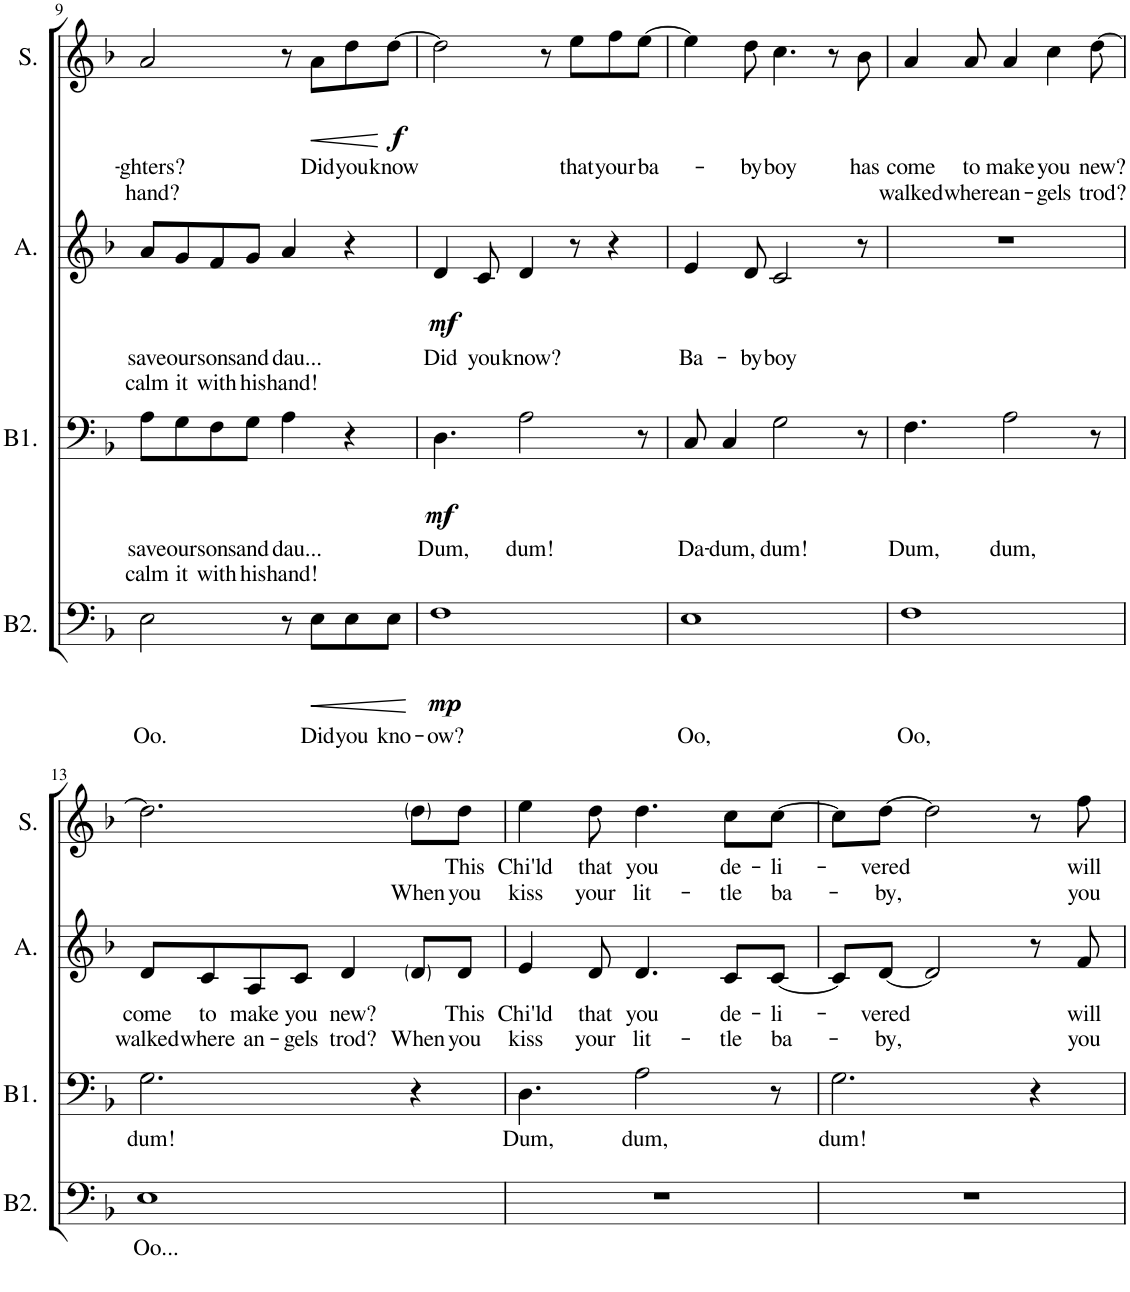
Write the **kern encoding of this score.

**kern	**text	**dynam	**kern	**text	**text	**dynam	**kern	**text	**text	**dynam	**kern	**text	**text	**dynam
*part4	*part4	*part4	*part3	*part3	*part3	*part3	*part2	*part2	*part2	*part2	*part1	*part1	*part1	*part1
*staff4	*staff4	*staff4	*staff3	*staff3	*staff3	*staff3	*staff2	*staff2	*staff2	*staff2	*staff1	*staff1	*staff1	*staff1
*I"Baritone 2	*	*	*I"Baritone 1	*	*	*	*I"Alto	*	*	*	*I"Soprano	*	*	*
*I'B2.	*	*	*I'B1.	*	*	*	*I'A.	*	*	*	*I'S.	*	*	*
!!LO:PB:g=z
*clefF4	*	*	*clefF4	*	*	*	*clefG2	*	*	*	*clefG2	*	*	*
*k[b-]	*	*	*k[b-]	*	*	*	*k[b-]	*	*	*	*k[b-]	*	*	*
*M4/4	*	*	*M4/4	*	*	*	*M4/4	*	*	*	*M4/4	*	*	*
=9	=9	=9	=9	=9	=9	=9	=9	=9	=9	=9	=9	=9	=9	=9
!	!LO:LY:b	!	!	!LO:LY:b	!LO:LY:b	!	!	!LO:LY:b	!LO:LY:b	!	!	!LO:LY:b	!LO:LY:b	!
2E\	Oo.	.	8A\L	save	calm	.	8a/L	save	calm	.	2a/	-ghters?	hand?	.
!	!	!	!	!LO:LY:b	!LO:LY:b	!	!	!LO:LY:b	!LO:LY:b	!	!	!	!	!
.	.	.	8G\	our	it	.	8g/	our	it	.	.	.	.	.
!	!	!	!	!LO:LY:b	!LO:LY:b	!	!	!LO:LY:b	!LO:LY:b	!	!	!	!	!
.	.	.	8F\	sons	with	.	8f/	sons	with	.	.	.	.	.
!	!	!	!	!LO:LY:b	!LO:LY:b	!	!	!LO:LY:b	!LO:LY:b	!	!	!	!	!
.	.	.	8G\J	and	his	.	8g/J	and	his	.	.	.	.	.
!	!	!	!	!LO:LY:b	!LO:LY:b	!	!	!LO:LY:b	!LO:LY:b	!	!	!	!	!
8r	.	.	4A\	dau...	hand!	.	4a/	dau...	hand!	.	8r	.	.	.
!	!LO:LY:b	!LO:HP:b	!	!	!	!	!	!	!	!	!	!LO:LY:b	!	!LO:HP:b
8E\L	Did	<	.	.	.	.	.	.	.	.	8a\L	Did	.	<
!	!LO:LY:b	!	!	!	!	!	!	!	!	!	!	!LO:LY:b	!	!
8E\	you	.	4r	.	.	.	4r	.	.	.	8dd\	you	.	.
!	!LO:LY:b	!	!	!	!	!	!	!	!	!	!	!LO:LY:b	!	!LO:DY:n=1:b
8E\J	kno-	.	.	.	.	.	.	.	.	.	[8dd\J	know	.	[ f
.	.	[	.	.	.	.	.	.	.	.	.	.	.	.
=10	=10	=10	=10	=10	=10	=10	=10	=10	=10	=10	=10	=10	=10	=10
!	!LO:LY:b	!LO:DY:b	!	!LO:LY:b	!	!LO:DY:b	!	!LO:LY:b	!	!LO:DY:b	!	!	!	!
1F	-ow?	mp	4.D\	Dum,	.	mf	4d/	Did	.	mf	2dd\]	.	.	.
!	!	!	!	!	!	!	!	!LO:LY:b	!	!	!	!	!	!
.	.	.	.	.	.	.	8c/	you	.	.	.	.	.	.
!	!	!	!	!LO:LY:b	!	!	!	!LO:LY:b	!	!	!	!	!	!
.	.	.	2A\	dum!	.	.	4d/	know?	.	.	.	.	.	.
.	.	.	.	.	.	.	.	.	.	.	8r	.	.	.
!	!	!	!	!	!	!	!	!	!	!	!	!LO:LY:b	!	!
.	.	.	.	.	.	.	8r	.	.	.	8ee\L	that	.	.
!	!	!	!	!	!	!	!	!	!	!	!	!LO:LY:b	!	!
.	.	.	.	.	.	.	4r	.	.	.	8ff\	your	.	.
!	!	!	!	!	!	!	!	!	!	!	!	!LO:LY:b	!	!
.	.	.	8r	.	.	.	.	.	.	.	[8ee\J	ba-	.	.
=11	=11	=11	=11	=11	=11	=11	=11	=11	=11	=11	=11	=11	=11	=11
!	!LO:LY:b	!	!	!LO:LY:b	!	!	!	!LO:LY:b	!	!	!	!	!	!
1E	Oo,	.	8C/	Da-	.	.	4e/	Ba-	.	.	4ee\]	.	.	.
!	!	!	!	!LO:LY:b	!	!	!	!	!	!	!	!	!	!
.	.	.	4C/	-dum,	.	.	.	.	.	.	.	.	.	.
!	!	!	!	!	!	!	!	!LO:LY:b	!	!	!	!LO:LY:b	!	!
.	.	.	.	.	.	.	8d/	-by	.	.	8dd\	-by	.	.
!	!	!	!	!LO:LY:b	!	!	!	!LO:LY:b	!	!	!	!LO:LY:b	!	!
.	.	.	2G\	dum!	.	.	2c/	boy	.	.	4.cc\	boy	.	.
.	.	.	.	.	.	.	.	.	.	.	8r	.	.	.
!	!	!	!	!	!	!	!	!	!	!	!	!LO:LY:b	!	!
.	.	.	8r	.	.	.	8r	.	.	.	8b-\	has	.	.
=12	=12	=12	=12	=12	=12	=12	=12	=12	=12	=12	=12	=12	=12	=12
!	!LO:LY:b	!	!	!LO:LY:b	!	!	!	!	!	!	!	!LO:LY:b	!LO:LY:b	!
1F	Oo,	.	4.F\	Dum,	.	.	1r	.	.	.	4a/	come	walked	.
!	!	!	!	!	!	!	!	!	!	!	!	!LO:LY:b	!LO:LY:b	!
.	.	.	.	.	.	.	.	.	.	.	8a/	to	where	.
!	!	!	!	!LO:LY:b	!	!	!	!	!	!	!	!LO:LY:b	!LO:LY:b	!
.	.	.	2A\	dum,	.	.	.	.	.	.	4a/	make	an-	.
!	!	!	!	!	!	!	!	!	!	!	!	!LO:LY:b	!LO:LY:b	!
.	.	.	.	.	.	.	.	.	.	.	4cc\	you	-gels	.
!	!	!	!	!	!	!	!	!	!	!	!	!LO:LY:b	!LO:LY:b	!
.	.	.	8r	.	.	.	.	.	.	.	[8dd\	new?	trod?	.
!!LO:LB:g=z
=13	=13	=13	=13	=13	=13	=13	=13	=13	=13	=13	=13	=13	=13	=13
!	!LO:LY:b	!	!	!LO:LY:b	!	!	!	!LO:LY:b	!LO:LY:b	!	!	!	!	!
1E	Oo...	.	2.G\	dum!	.	.	8d/L	come	walked	.	2.dd\]	.	.	.
!	!	!	!	!	!	!	!	!LO:LY:b	!LO:LY:b	!	!	!	!	!
.	.	.	.	.	.	.	8c/	to	where	.	.	.	.	.
!	!	!	!	!	!	!	!	!LO:LY:b	!LO:LY:b	!	!	!	!	!
.	.	.	.	.	.	.	8A/	make	an-	.	.	.	.	.
!	!	!	!	!	!	!	!	!LO:LY:b	!LO:LY:b	!	!	!	!	!
.	.	.	.	.	.	.	8c/J	you	-gels	.	.	.	.	.
!	!	!	!	!	!	!	!	!LO:LY:b	!LO:LY:b	!	!	!	!	!
.	.	.	.	.	.	.	4d/	new?	trod?	.	.	.	.	.
!	!	!	!	!	!	!	!	!	!LO:LY:b	!	!	!	!LO:LY:b	!
.	.	.	4r	.	.	.	8d/L	.	When	.	8dd\L	.	When	.
!	!	!	!	!	!	!	!	!LO:LY:b	!LO:LY:b	!	!	!LO:LY:b	!LO:LY:b	!
.	.	.	.	.	.	.	8d/J	This	you	.	8dd\J	This	you	.
=14	=14	=14	=14	=14	=14	=14	=14	=14	=14	=14	=14	=14	=14	=14
!	!	!	!	!LO:LY:b	!	!	!	!LO:LY:b	!LO:LY:b	!	!	!LO:LY:b	!LO:LY:b	!
1r	.	.	4.D\	Dum,	.	.	4e/	Chi'ld	kiss	.	4ee\	Chi'ld	kiss	.
!	!	!	!	!	!	!	!	!LO:LY:b	!LO:LY:b	!	!	!LO:LY:b	!LO:LY:b	!
.	.	.	.	.	.	.	8d/	that	your	.	8dd\	that	your	.
!	!	!	!	!LO:LY:b	!	!	!	!LO:LY:b	!LO:LY:b	!	!	!LO:LY:b	!LO:LY:b	!
.	.	.	2A\	dum,	.	.	4.d/	you	lit-	.	4.dd\	you	lit-	.
!	!	!	!	!	!	!	!	!LO:LY:b	!LO:LY:b	!	!	!LO:LY:b	!LO:LY:b	!
.	.	.	.	.	.	.	8c/L	de-	-tle	.	8cc\L	de-	-tle	.
!	!	!	!	!	!	!	!	!LO:LY:b	!LO:LY:b	!	!	!LO:LY:b	!LO:LY:b	!
.	.	.	8r	.	.	.	[8c/J	-li-	ba-	.	[8cc\J	-li-	ba-	.
=15	=15	=15	=15	=15	=15	=15	=15	=15	=15	=15	=15	=15	=15	=15
!	!	!	!	!LO:LY:b	!	!	!	!	!	!	!	!	!	!
1r	.	.	2.G\	dum!	.	.	8c/L]	.	.	.	8cc\L]	.	.	.
!	!	!	!	!	!	!	!	!LO:LY:b	!LO:LY:b	!	!	!LO:LY:b	!LO:LY:b	!
.	.	.	.	.	.	.	[8d/J	-vered	-by,	.	[8dd\J	-vered	-by,	.
.	.	.	.	.	.	.	2d/]	.	.	.	2dd\]	.	.	.
.	.	.	4r	.	.	.	8r	.	.	.	8r	.	.	.
!	!	!	!	!	!	!	!	!LO:LY:b	!LO:LY:b	!	!	!LO:LY:b	!LO:LY:b	!
.	.	.	.	.	.	.	8f/	will	you	.	8ff\	will	you	.
=	=	=	=	=	=	=	=	=	=	=	=	=	=	=
*-	*-	*-	*-	*-	*-	*-	*-	*-	*-	*-	*-	*-	*-	*-
